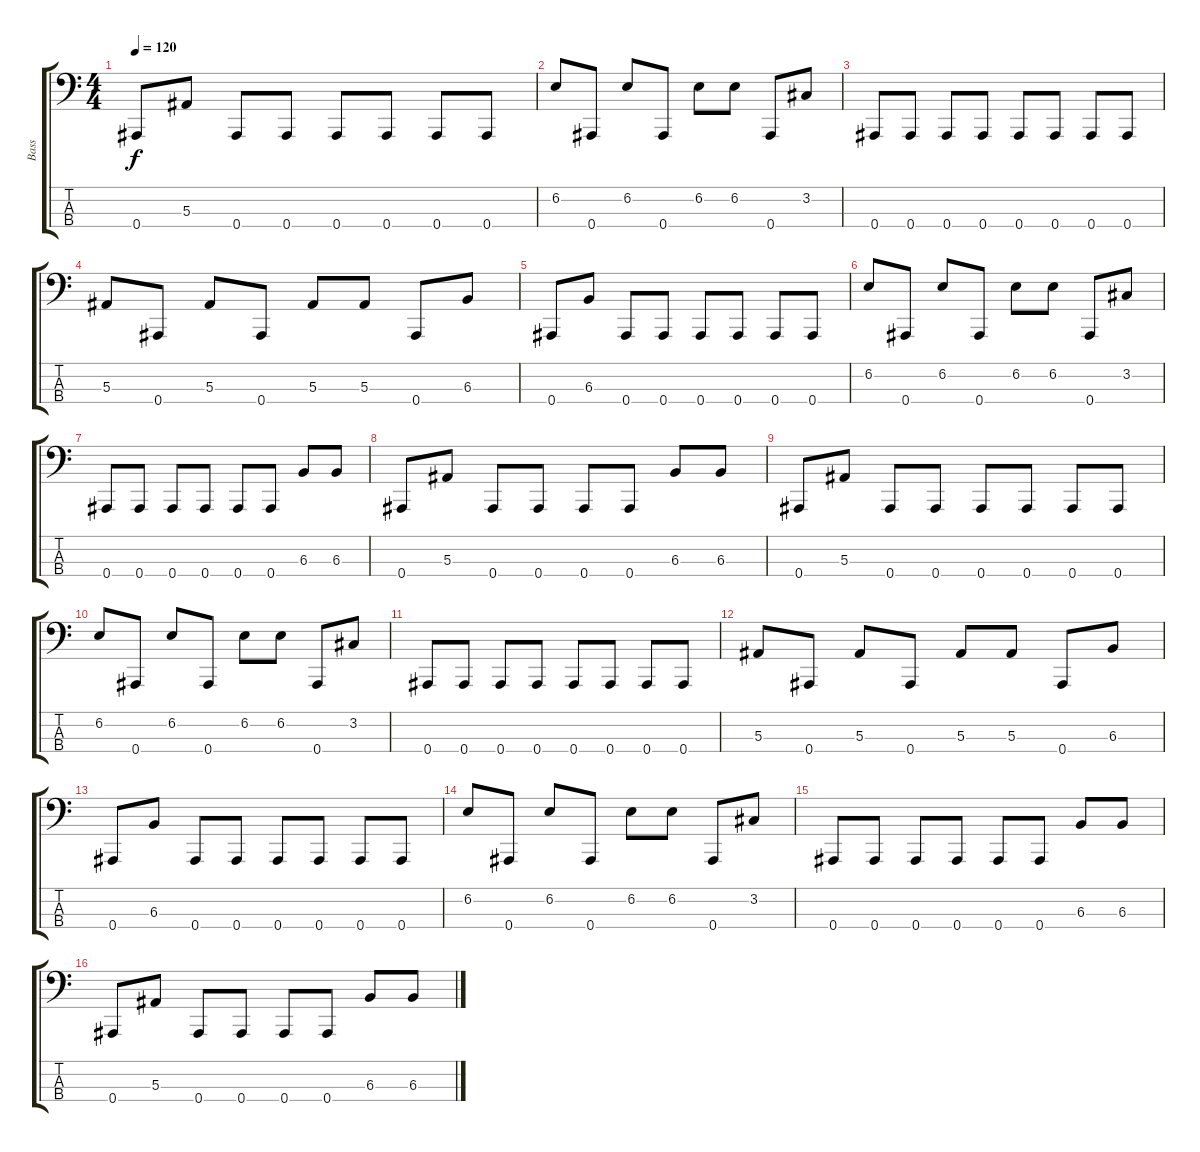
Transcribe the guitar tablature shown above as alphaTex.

\track ("Bass" "Bass") {instrument electricbassfinger}
\staff {score tabs}
\tuning (F2 Bb1 F1 Bb0) {hide}
\ts (4 4)
\tempo 120
\clef f4
\ks c
0.4.8{dy f} 5.3.8 0.4.8 0.4.8 0.4.8 0.4.8 0.4.8 0.4.8 |
6.2.8 0.4.8 6.2.8 0.4.8 6.2.8 6.2.8 0.4.8 3.2.8 |
0.4.8 0.4.8 0.4.8 0.4.8 0.4.8 0.4.8 0.4.8 0.4.8 |
5.3.8 0.4.8 5.3.8 0.4.8 5.3.8 5.3.8 0.4.8 6.3.8 |
0.4.8 6.3.8 0.4.8 0.4.8 0.4.8 0.4.8 0.4.8 0.4.8 |
6.2.8 0.4.8 6.2.8 0.4.8 6.2.8 6.2.8 0.4.8 3.2.8 |
0.4.8 0.4.8 0.4.8 0.4.8 0.4.8 0.4.8 6.3.8 6.3.8 |
0.4.8 5.3.8 0.4.8 0.4.8 0.4.8 0.4.8 6.3.8 6.3.8 |
0.4.8 5.3.8 0.4.8 0.4.8 0.4.8 0.4.8 0.4.8 0.4.8 |
6.2.8 0.4.8 6.2.8 0.4.8 6.2.8 6.2.8 0.4.8 3.2.8 |
0.4.8 0.4.8 0.4.8 0.4.8 0.4.8 0.4.8 0.4.8 0.4.8 |
5.3.8 0.4.8 5.3.8 0.4.8 5.3.8 5.3.8 0.4.8 6.3.8 |
0.4.8 6.3.8 0.4.8 0.4.8 0.4.8 0.4.8 0.4.8 0.4.8 |
6.2.8 0.4.8 6.2.8 0.4.8 6.2.8 6.2.8 0.4.8 3.2.8 |
0.4.8 0.4.8 0.4.8 0.4.8 0.4.8 0.4.8 6.3.8 6.3.8 |
0.4.8 5.3.8 0.4.8 0.4.8 0.4.8 0.4.8 6.3.8 6.3.8
